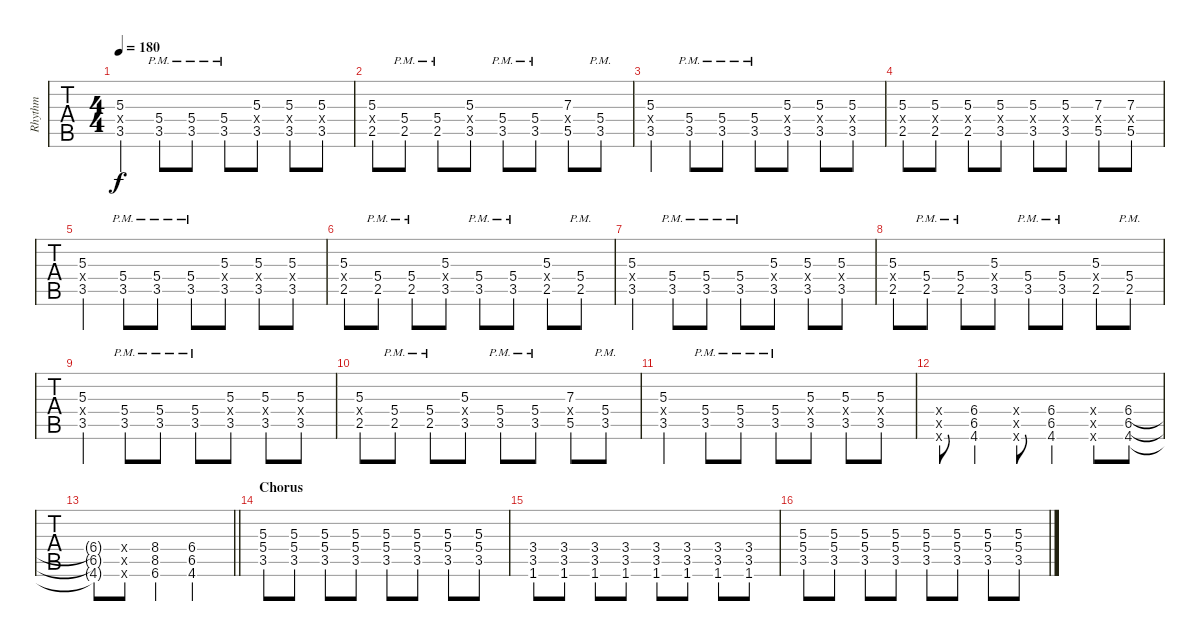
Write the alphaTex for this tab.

\track ("Rhythm" "Rhythm") {instrument overdrivenguitar}
\staff {tabs}
\tuning (E4 B3 G3 D3 A2 E2) {hide}
\ts (4 4)
\tempo 180
\clef g2
\ks c
(5.3 5.4{x} 3.5).4{dy f} (5.4{pm} 3.5{pm}).8 (5.4{pm} 3.5{pm}).8 (5.4{pm} 3.5{pm}).8 (5.3 5.4{x} 3.5).8 (5.3 5.4{x} 3.5).8 (5.3 5.4{x} 3.5).8 |
(5.3 5.4{x} 2.5).8 (5.4{pm} 2.5{pm}).8 (5.4{pm} 2.5{pm}).8 (5.3 5.4{x} 3.5).8 (5.4{pm} 3.5{pm}).8 (5.4{pm} 3.5{pm}).8 (7.3 7.4{x} 5.5).8 (5.4{pm} 3.5{pm}).8 |
(5.3 5.4{x} 3.5).4 (5.4{pm} 3.5{pm}).8 (5.4{pm} 3.5{pm}).8 (5.4{pm} 3.5{pm}).8 (5.3 5.4{x} 3.5).8 (5.3 5.4{x} 3.5).8 (5.3 5.4{x} 3.5).8 |
(5.3 5.4{x} 2.5).8 (5.3 5.4{x} 2.5).8 (5.3 5.4{x} 2.5).8 (5.3 5.4{x} 3.5).8 (5.3 5.4{x} 3.5).8 (5.3 5.4{x} 3.5).8 (7.3 7.4{x} 5.5).8 (7.3 7.4{x} 5.5).8 |
(5.3 5.4{x} 3.5).4 (5.4{pm} 3.5{pm}).8 (5.4{pm} 3.5{pm}).8 (5.4{pm} 3.5{pm}).8 (5.3 5.4{x} 3.5).8 (5.3 5.4{x} 3.5).8 (5.3 5.4{x} 3.5).8 |
(5.3 5.4{x} 2.5).8 (5.4{pm} 2.5{pm}).8 (5.4{pm} 2.5{pm}).8 (5.3 5.4{x} 3.5).8 (5.4{pm} 3.5{pm}).8 (5.4{pm} 3.5{pm}).8 (5.3 5.4{x} 2.5).8 (5.4{pm} 2.5{pm}).8 |
(5.3 5.4{x} 3.5).4 (5.4{pm} 3.5{pm}).8 (5.4{pm} 3.5{pm}).8 (5.4{pm} 3.5{pm}).8 (5.3 5.4{x} 3.5).8 (5.3 5.4{x} 3.5).8 (5.3 5.4{x} 3.5).8 |
(5.3 5.4{x} 2.5).8 (5.4{pm} 2.5{pm}).8 (5.4{pm} 2.5{pm}).8 (5.3 5.4{x} 3.5).8 (5.4{pm} 3.5{pm}).8 (5.4{pm} 3.5{pm}).8 (5.3 5.4{x} 2.5).8 (5.4{pm} 2.5{pm}).8 |
(5.3 5.4{x} 3.5).4 (5.4{pm} 3.5{pm}).8 (5.4{pm} 3.5{pm}).8 (5.4{pm} 3.5{pm}).8 (5.3 5.4{x} 3.5).8 (5.3 5.4{x} 3.5).8 (5.3 5.4{x} 3.5).8 |
(5.3 5.4{x} 2.5).8 (5.4{pm} 2.5{pm}).8 (5.4{pm} 2.5{pm}).8 (5.3 5.4{x} 3.5).8 (5.4{pm} 3.5{pm}).8 (5.4{pm} 3.5{pm}).8 (7.3 7.4{x} 5.5).8 (5.4{pm} 3.5{pm}).8 |
(5.3 5.4{x} 3.5).4 (5.4{pm} 3.5{pm}).8 (5.4{pm} 3.5{pm}).8 (5.4{pm} 3.5{pm}).8 (5.3 5.4{x} 3.5).8 (5.3 5.4{x} 3.5).8 (5.3 5.4{x} 3.5).8 |
(6.4{x} 6.5{x} 4.6{x}).8 (6.4 6.5 4.6).4 (6.4{x} 6.5{x} 4.6{x}).8 (6.4 6.5 4.6).4 (6.4{x} 6.5{x} 4.6{x}).8 (6.4 6.5 4.6).8 |
\barLineRight lightlight
(6.4{t} 6.5{t} 4.6{t}).8 (6.4{x} 6.5{x} 4.6{x}).8 (8.4 8.5 6.6).4 (6.4 6.5 4.6).2 |
\section ("" "Chorus")
(5.3 5.4 3.5).8 (5.3 5.4 3.5).8 (5.3 5.4 3.5).8 (5.3 5.4 3.5).8 (5.3 5.4 3.5).8 (5.3 5.4 3.5).8 (5.3 5.4 3.5).8 (5.3 5.4 3.5).8 |
(3.4 3.5 1.6).8 (3.4 3.5 1.6).8 (3.4 3.5 1.6).8 (3.4 3.5 1.6).8 (3.4 3.5 1.6).8 (3.4 3.5 1.6).8 (3.4 3.5 1.6).8 (3.4 3.5 1.6).8 |
(5.3 5.4 3.5).8 (5.3 5.4 3.5).8 (5.3 5.4 3.5).8 (5.3 5.4 3.5).8 (5.3 5.4 3.5).8 (5.3 5.4 3.5).8 (5.3 5.4 3.5).8 (5.3 5.4 3.5).8
